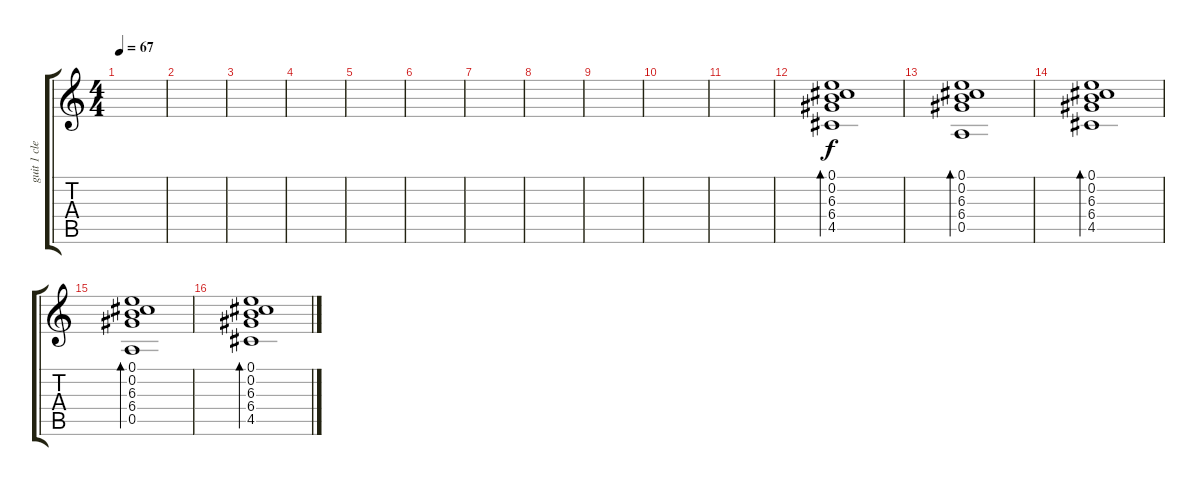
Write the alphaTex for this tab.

\track ("guit 1 clear" "guit 1 cle") {instrument acousticguitarnylon}
\staff {score tabs}
\tuning (E4 B3 G3 D3 A2 E2) {hide}
\ts (4 4)
\tempo 67
\clef g2
\ks c
|
|
|
|
|
|
|
|
|
|
|
(0.1 0.2 6.3 6.4 4.5).1{bd 60} |
(0.1 0.2 6.3 6.4 0.5).1{bd 60} |
(0.1 0.2 6.3 6.4 4.5).1{bd 60} |
(0.1 0.2 6.3 6.4 0.5).1{bd 60} |
(0.1 0.2 6.3 6.4 4.5).1{bd 60}
